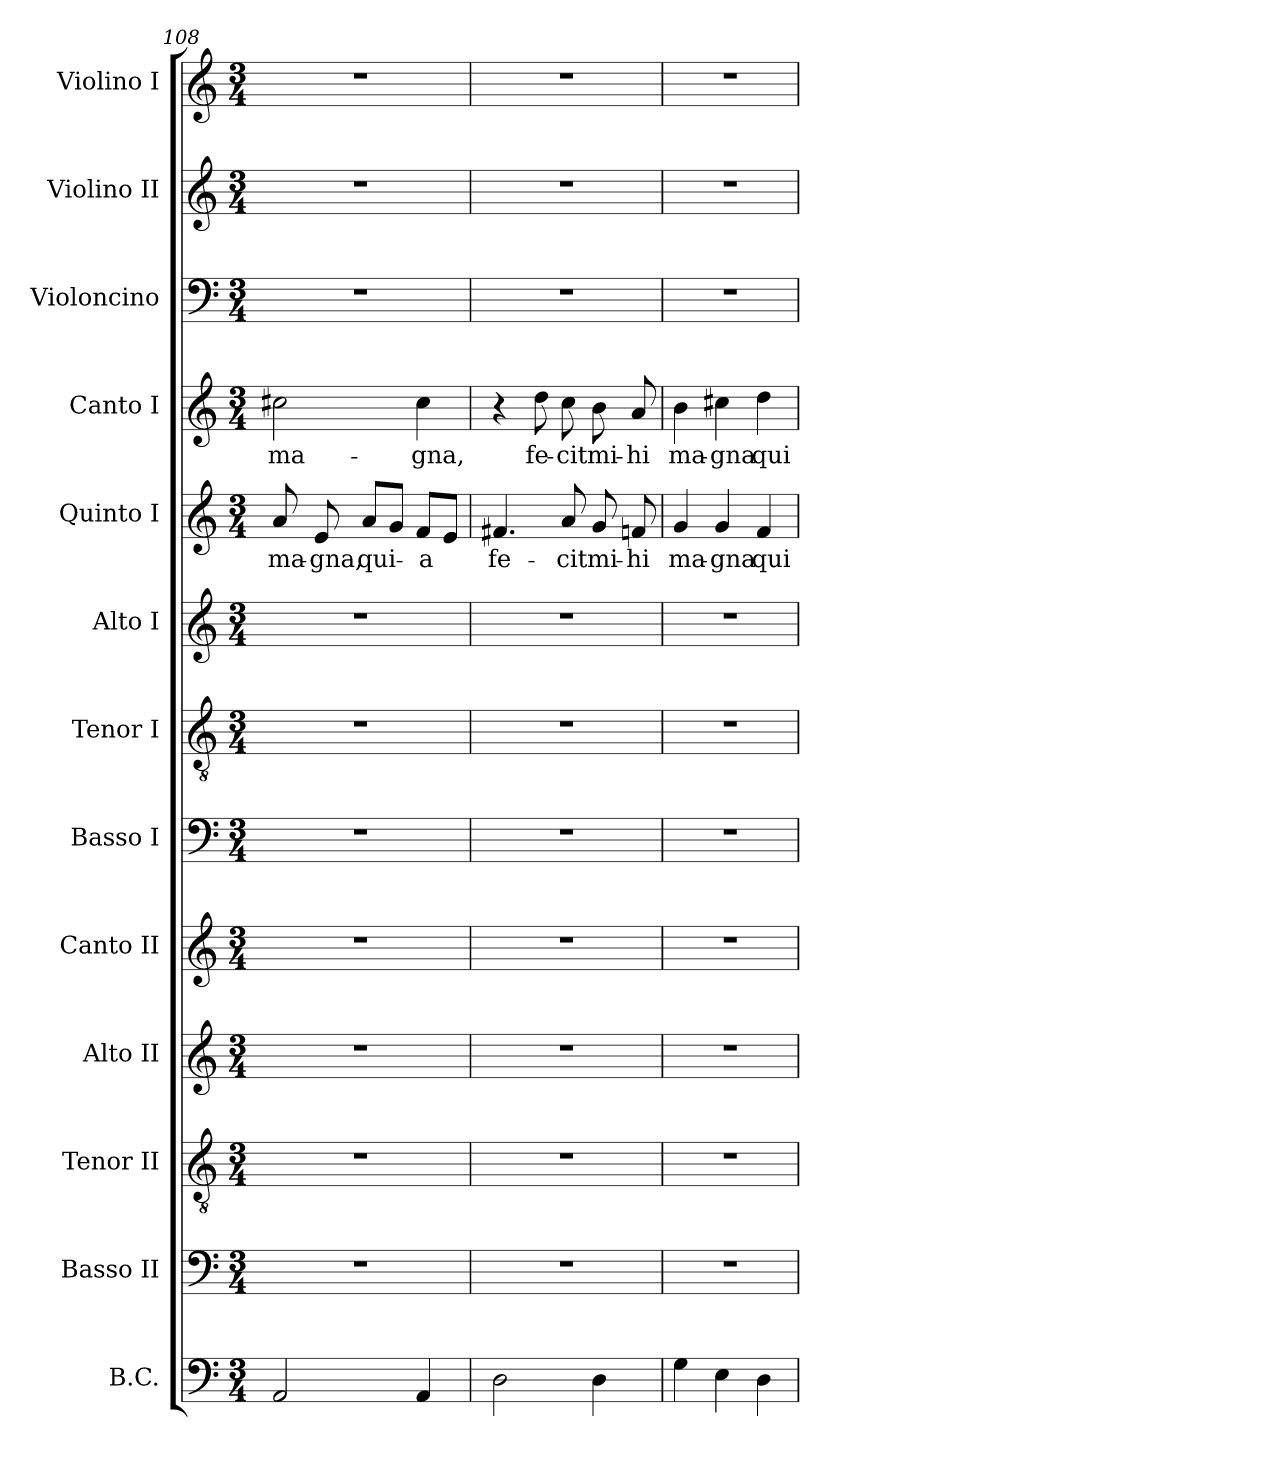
**kern	**kern	**kern	**kern	**kern	**kern	**kern	**kern	**kern	**text	**kern	**text	**kern	**kern	**kern
*part13	*part12	*part11	*part10	*part9	*part8	*part7	*part6	*part5	*part5	*part4	*part4	*part3	*part2	*part1
*staff13	*staff12	*staff11	*staff10	*staff9	*staff8	*staff7	*staff6	*staff5	*staff5	*staff4	*staff4	*staff3	*staff2	*staff1
*I"B.C.	*I"Basso II	*I"Tenor II	*I"Alto II	*I"Canto II	*I"Basso I	*I"Tenor I	*I"Alto I	*I"Quinto I	*	*I"Canto I	*	*I"Violoncino	*I"Violino II	*I"Violino I
*I'BC	*I'B 2	*I'T 2	*I'A 2	*I'C 2	*I'B 1	*I'T 1	*I'A 1	*I'Q 1	*	*I'C 1	*	*	*I'Vln. II	*I'Vln. I
*clefF4	*clefF4	*clefGv2	*clefG2	*clefG2	*clefF4	*clefGv2	*clefG2	*clefG2	*	*clefG2	*	*clefF4	*clefG2	*clefG2
*k[]	*k[]	*k[]	*k[]	*k[]	*k[]	*k[]	*k[]	*k[]	*	*k[]	*	*k[]	*k[]	*k[]
*C:	*C:	*C:	*C:	*C:	*C:	*C:	*C:	*C:	*	*C:	*	*C:	*C:	*C:
*M3/4	*M3/4	*M3/4	*M3/4	*M3/4	*M3/4	*M3/4	*M3/4	*M3/4	*	*M3/4	*	*M3/4	*M3/4	*M3/4
=108	=108	=108	=108	=108	=108	=108	=108	=108	=108	=108	=108	=108	=108	=108
!	!	!	!	!	!	!	!	!	!LO:LY:b	!	!	!	!	!
!	!	!	!	!	!	!	!	!	!	!	!LO:LY:b	!	!	!
2AA/	2.r	2.r	2.r	2.r	2.r	2.r	2.r	8a/	ma-	2cc#X\	ma-	2.r	2.r	2.r
!	!	!	!	!	!	!	!	!	!LO:LY:b	!	!	!	!	!
.	.	.	.	.	.	.	.	8e/	-gna,	.	.	.	.	.
!	!	!	!	!	!	!	!	!	!LO:LY:b	!	!	!	!	!
.	.	.	.	.	.	.	.	8a/L	qui-	.	.	.	.	.
.	.	.	.	.	.	.	.	8g/J	.	.	.	.	.	.
!	!	!	!	!	!	!	!	!	!LO:LY:b	!	!	!	!	!
!	!	!	!	!	!	!	!	!	!	!	!LO:LY:b	!	!	!
4AA/	.	.	.	.	.	.	.	8f/L	-a	4cc#\	-gna,	.	.	.
.	.	.	.	.	.	.	.	8e/J	.	.	.	.	.	.
=109	=109	=109	=109	=109	=109	=109	=109	=109	=109	=109	=109	=109	=109	=109
!	!	!	!	!	!	!	!	!	!LO:LY:b	!	!	!	!	!
2D\	2.r	2.r	2.r	2.r	2.r	2.r	2.r	4.f#X/	fe-	4r	.	2.r	2.r	2.r
!	!	!	!	!	!	!	!	!	!	!	!LO:LY:b	!	!	!
.	.	.	.	.	.	.	.	.	.	8dd\	fe-	.	.	.
!	!	!	!	!	!	!	!	!	!LO:LY:b	!	!	!	!	!
!	!	!	!	!	!	!	!	!	!	!	!LO:LY:b	!	!	!
.	.	.	.	.	.	.	.	8a/	-cit	8cc\	-cit	.	.	.
!	!	!	!	!	!	!	!	!	!LO:LY:b	!	!	!	!	!
!	!	!	!	!	!	!	!	!	!	!	!LO:LY:b	!	!	!
4D\	.	.	.	.	.	.	.	8g/	mi-	8b\	mi-	.	.	.
!	!	!	!	!	!	!	!	!	!LO:LY:b	!	!	!	!	!
!	!	!	!	!	!	!	!	!	!	!	!LO:LY:b	!	!	!
.	.	.	.	.	.	.	.	8fn/	-hi	8a/	-hi	.	.	.
=110	=110	=110	=110	=110	=110	=110	=110	=110	=110	=110	=110	=110	=110	=110
!	!	!	!	!	!	!	!	!	!LO:LY:b	!	!	!	!	!
!	!	!	!	!	!	!	!	!	!	!	!LO:LY:b	!	!	!
4G\	2.r	2.r	2.r	2.r	2.r	2.r	2.r	4g/	ma-	4b\	ma-	2.r	2.r	2.r
!	!	!	!	!	!	!	!	!	!LO:LY:b	!	!	!	!	!
!	!	!	!	!	!	!	!	!	!	!	!LO:LY:b	!	!	!
4E\	.	.	.	.	.	.	.	4g/	-gna	4cc#X\	-gna	.	.	.
!	!	!	!	!	!	!	!	!	!LO:LY:b	!	!	!	!	!
!	!	!	!	!	!	!	!	!	!	!	!LO:LY:b	!	!	!
4D\	.	.	.	.	.	.	.	4f/	qui	4dd\	qui	.	.	.
=	=	=	=	=	=	=	=	=	=	=	=	=	=	=
*-	*-	*-	*-	*-	*-	*-	*-	*-	*-	*-	*-	*-	*-	*-
